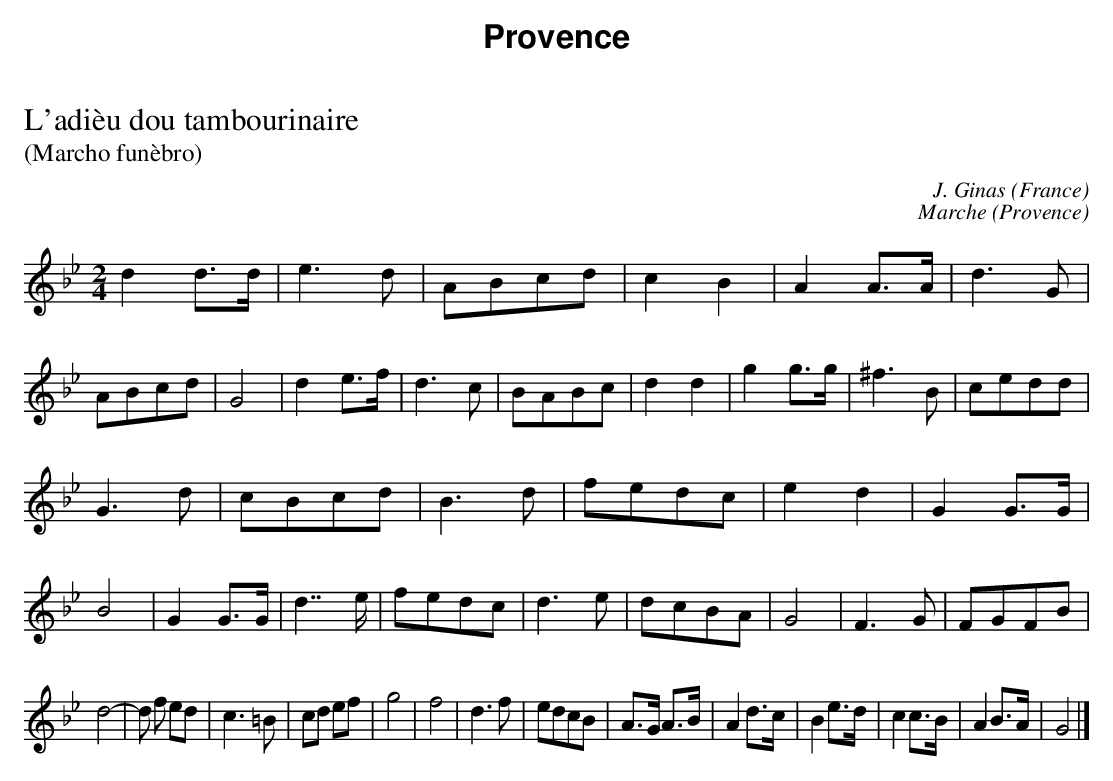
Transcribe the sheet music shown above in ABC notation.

X:1
T:L'adièu dou tambourinaire
T:(Marcho funèbro)
O:France
C:J. Ginas
M:2/4
L:1/8
K:Gm
V:Galoubet
d2 d>d | e2>d2 | ABcd | c2B2 | A2A>A | d2>G2 | ABcd | G4 |d2e>f | d2>c2 | BABc | d2d2 | g2g>g | ^f3B | cedd |
G3d | cBcd | B3d | fedc | e2d2 | G2G>G | B4 | G2G>G | d2>>e2 | fedc | d2>e2 | dcBA | G4 | F2>G2 | FGFB |
d4- | d f ed | c2>=B2 | cd ef | g4 | f4 | d2>f2 | edcB | A>G A>B | A2 d>c | B2 e>d | c2 c>B | A2 B>A | G4 |]
